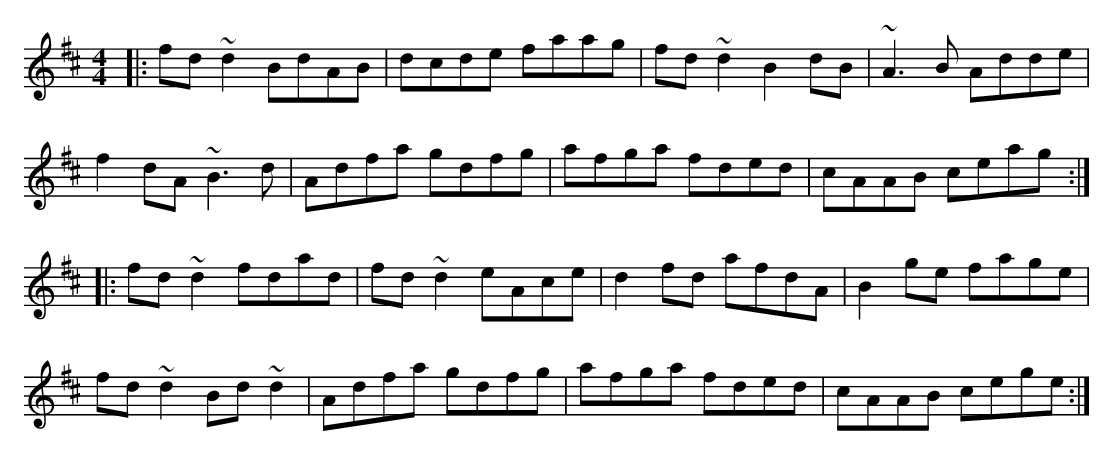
X:1
M:4/4
K:D
|:fd~d2 BdAB|dcde faag|fd~d2 B2dB|~A3B Adde|
f2dA ~B3d|Adfa gdfg|afga fded|cAAB ceag:|
|:fd~d2 fdad|fd~d2 eAce|d2fd afdA|B2ge fage|
fd~d2 Bd~d2|Adfa gdfg|afga fded|cAAB cege:|
